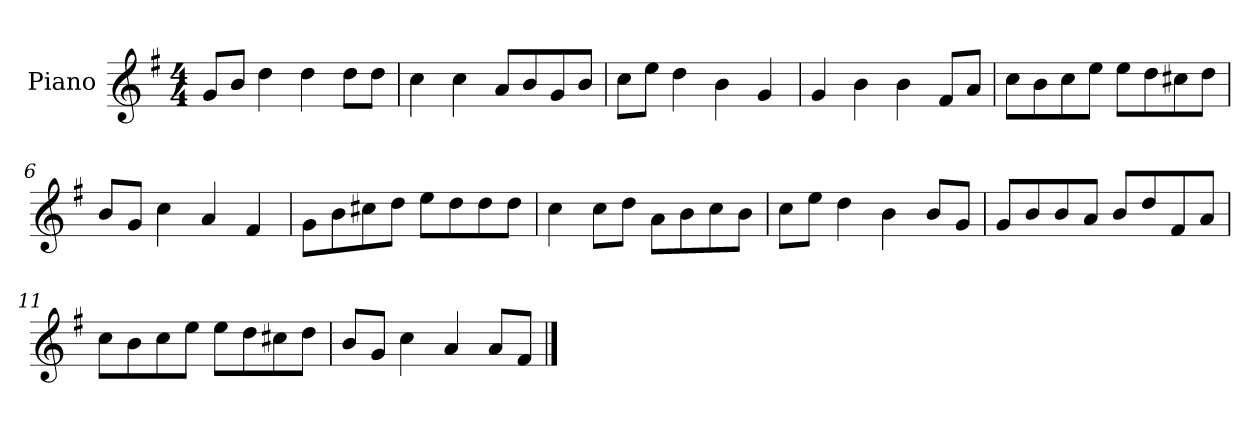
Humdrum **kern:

**kern
*part1
*staff1
*I"Piano
*I'P-no
*clefG2
*k[f#]
*M4/4
*MM90
=1
8g/L
8b/J
4dd\
4dd\
8dd\L
8dd\J
=2
4cc\
4cc\
8a/L
8b/
8g/
8b/J
=3
8cc\L
8ee\J
4dd\
4b\
4g/
=4
4g/
4b\
4b\
8f#/L
8a/J
=5
8cc\L
8b\
8cc\
8ee\J
8ee\L
8dd\
8cc#X\
8dd\J
=6
8b/L
8g/J
4cc\
4a/
4f#/
!!LO:LB:g=z
=7
8g\L
8b\
8cc#X\
8dd\J
8ee\L
8dd\
8dd\
8dd\J
=8
4cc\
8cc\L
8dd\J
8a\L
8b\
8cc\
8b\J
=9
8cc\L
8ee\J
4dd\
4b\
8b/L
8g/J
=10
8g/L
8b/
8b/
8a/J
8b/L
8dd/
8f#/
8a/J
=11
8cc\L
8b\
8cc\
8ee\J
8ee\L
8dd\
8cc#X\
8dd\J
!!LO:LB:g=z
=12
8b/L
8g/J
4cc\
4a/
8a/L
8f#/J
==
*-
